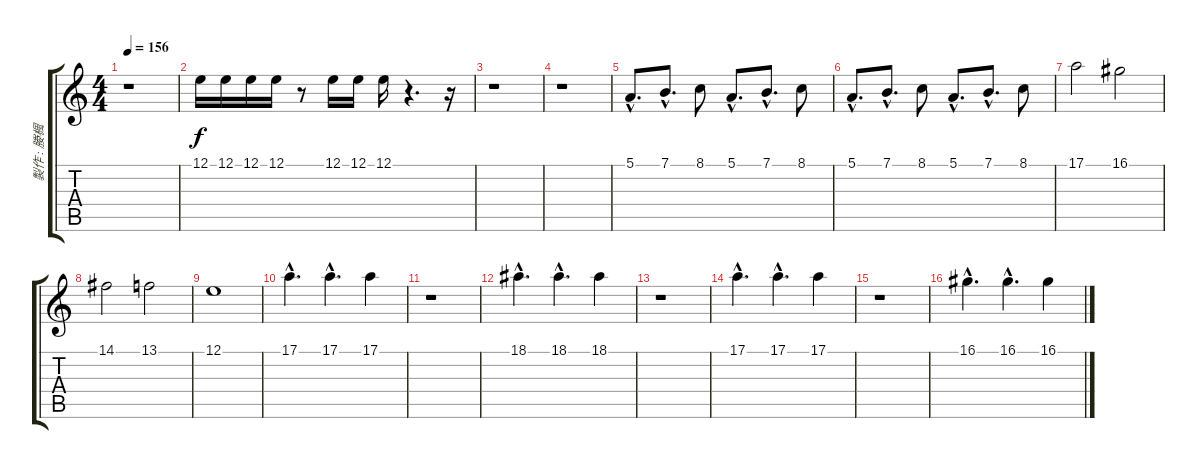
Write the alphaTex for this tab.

\track ("製作 : 媵楓" "製作 : 媵楓") {instrument orchestrahit}
\staff {score tabs}
\tuning (E4 B3 G3 D3 A2 E2) {hide}
\ts (4 4)
\tempo 156
\clef g2
\ks c
r.1{dy f} |
12.1.16 12.1.16 12.1.16 12.1.16 r.8 12.1.16 12.1.16 12.1.16 r.4{d} r.16 |
r.1 |
r.1 |
5.1{hac}.8{d} 7.1{hac}.8{d} 8.1.8 5.1{hac}.8{d} 7.1{hac}.8{d} 8.1.8 |
5.1{hac}.8{d} 7.1{hac}.8{d} 8.1.8 5.1{hac}.8{d} 7.1{hac}.8{d} 8.1.8 |
17.1.2 16.1.2 |
14.1.2 13.1.2 |
12.1.1 |
17.1{hac}.4{d} 17.1{hac}.4{d} 17.1.4 |
r.1 |
18.1{hac}.4{d} 18.1{hac}.4{d} 18.1.4 |
r.1 |
17.1{hac}.4{d} 17.1{hac}.4{d} 17.1.4 |
r.1 |
16.1{hac}.4{d} 16.1{hac}.4{d} 16.1.4
